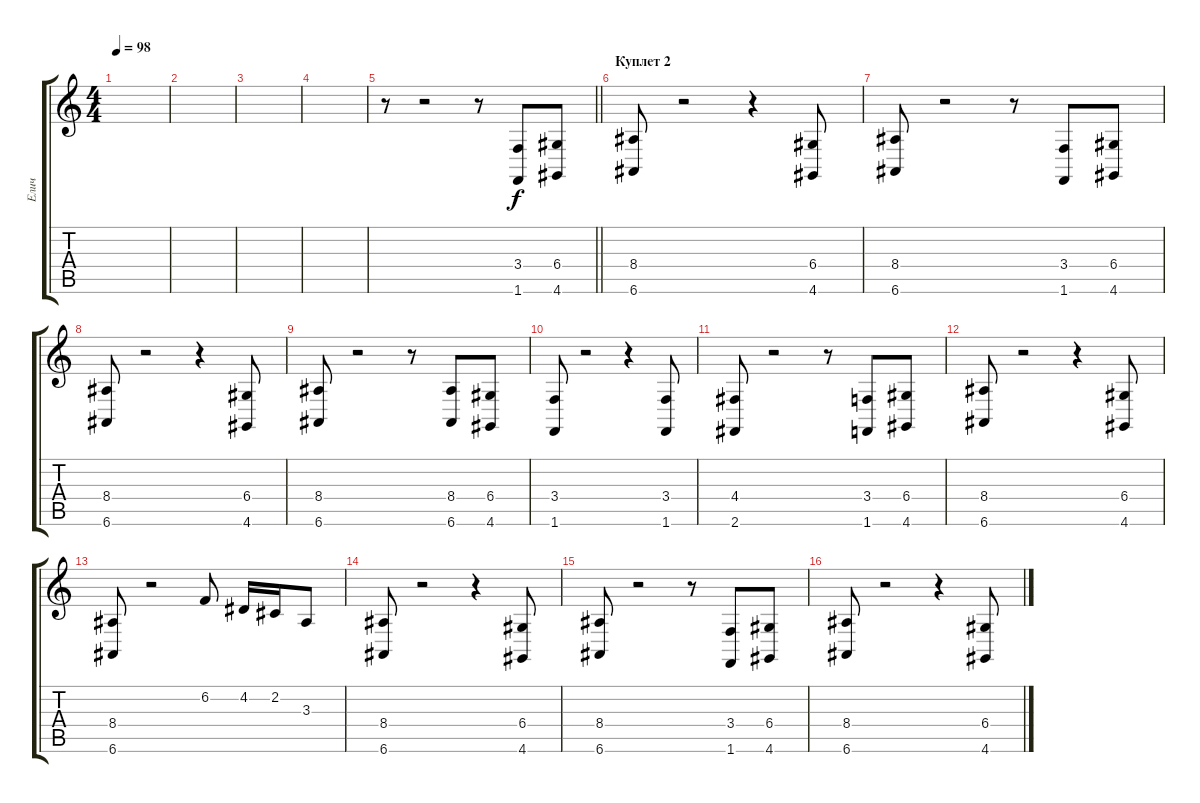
\track ("Елич" "Елич") {instrument brightacousticpiano}
\staff {score tabs}
\tuning (E4 B3 G3 D3 A2 E2) {hide}
\ts (4 4)
\tempo 98
\clef g2
\ks c
|
|
|
|
\barLineRight lightlight
r.8 r.2 r.8 (3.4 1.6).8 (6.4 4.6).8 |
\section ("" "Куплет 2")
(8.4 6.6).8 r.2 r.4 (6.4 4.6).8 |
(8.4 6.6).8 r.2 r.8 (3.4 1.6).8 (6.4 4.6).8 |
(8.4 6.6).8 r.2 r.4 (6.4 4.6).8 |
(8.4 6.6).8 r.2 r.8 (8.4 6.6).8 (6.4 4.6).8 |
(3.4 1.6).8 r.2 r.4 (3.4 1.6).8 |
(4.4 2.6).8 r.2 r.8 (3.4 1.6).8 (6.4 4.6).8 |
(8.4 6.6).8 r.2 r.4 (6.4 4.6).8 |
(8.4 6.6).8 r.2 6.2.8 4.2.16 2.2.16 3.3.8 |
(8.4 6.6).8 r.2 r.4 (6.4 4.6).8 |
(8.4 6.6).8 r.2 r.8 (3.4 1.6).8 (6.4 4.6).8 |
(8.4 6.6).8 r.2 r.4 (6.4 4.6).8
